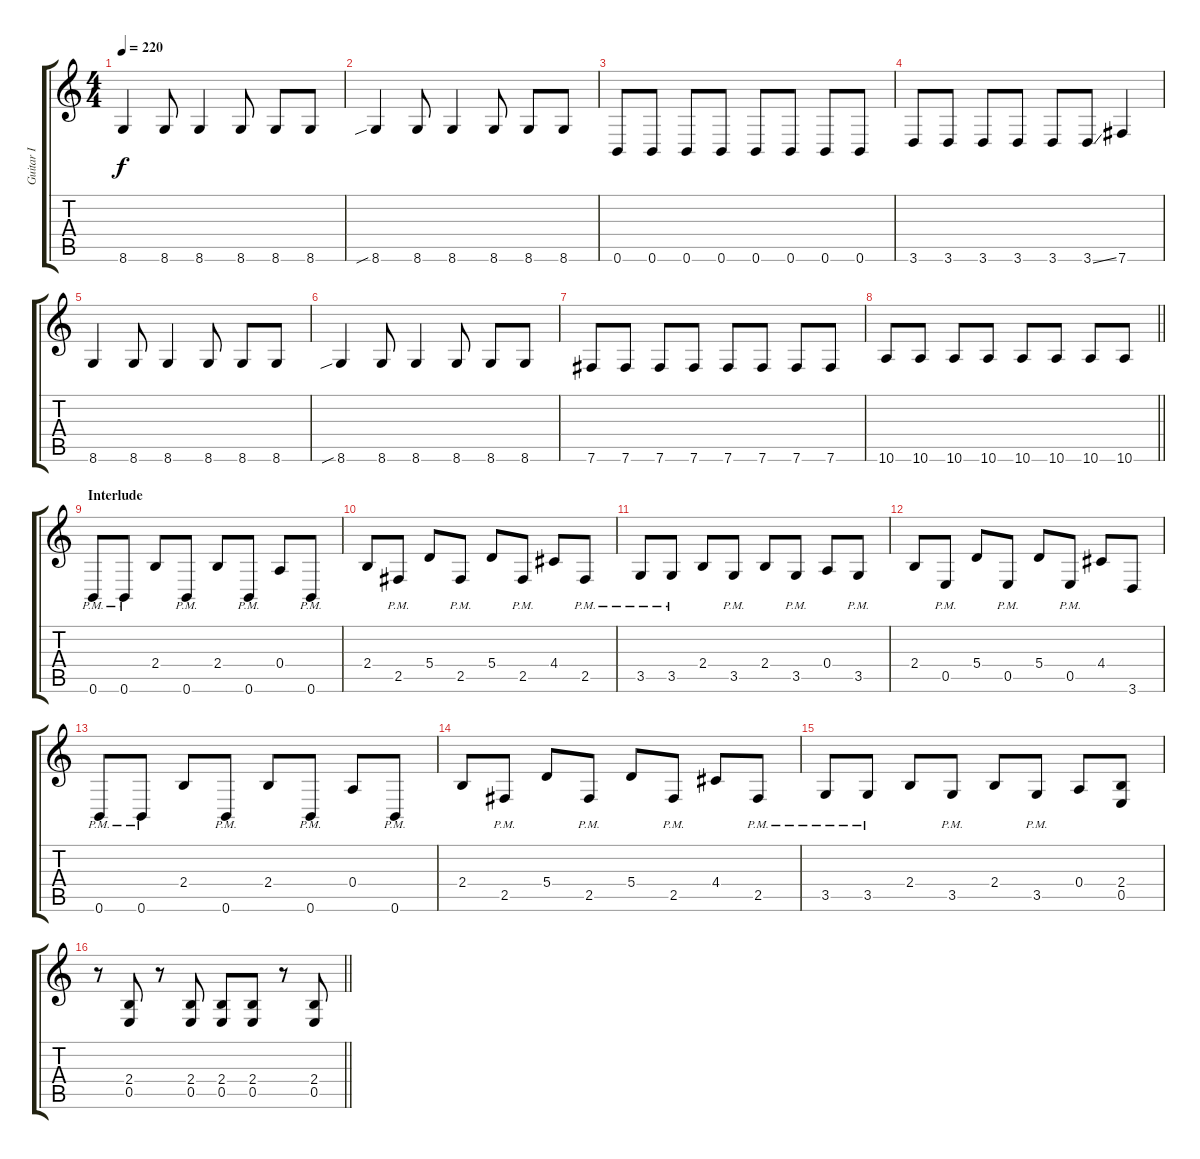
\track ("Guitar I" "Guitar I") {instrument overdrivenguitar}
\staff {score tabs}
\tuning (B3 Gb3 D3 A2 E2 B1) {hide}
\ts (4 4)
\tempo 220
\clef g2
\ks c
8.6.4{dy f} 8.6.8 8.6.4 8.6.8 8.6.8 8.6.8 |
8.6{sib}.4 8.6.8 8.6.4 8.6.8 8.6.8 8.6.8 |
0.6.8 0.6.8 0.6.8 0.6.8 0.6.8 0.6.8 0.6.8 0.6.8 |
3.6.8 3.6.8 3.6.8 3.6.8 3.6.8 3.6{ss}.8 7.6.4 |
8.6.4 8.6.8 8.6.4 8.6.8 8.6.8 8.6.8 |
8.6{sib}.4 8.6.8 8.6.4 8.6.8 8.6.8 8.6.8 |
7.6.8 7.6.8 7.6.8 7.6.8 7.6.8 7.6.8 7.6.8 7.6.8 |
\barLineRight lightlight
10.6.8 10.6.8 10.6.8 10.6.8 10.6.8 10.6.8 10.6.8 10.6.8 |
\section ("" "Interlude")
0.6{pm}.8 0.6{pm}.8 2.4.8 0.6{pm}.8 2.4.8 0.6{pm}.8 0.4.8 0.6{pm}.8 |
2.4.8 2.5{pm}.8 5.4.8 2.5{pm}.8 5.4.8 2.5{pm}.8 4.4.8 2.5{pm}.8 |
3.5{pm}.8 3.5{pm}.8 2.4.8 3.5{pm}.8 2.4.8 3.5{pm}.8 0.4.8 3.5{pm}.8 |
2.4.8 0.5{pm}.8 5.4.8 0.5{pm}.8 5.4.8 0.5{pm}.8 4.4.8 3.6.8 |
0.6{pm}.8 0.6{pm}.8 2.4.8 0.6{pm}.8 2.4.8 0.6{pm}.8 0.4.8 0.6{pm}.8 |
2.4.8 2.5{pm}.8 5.4.8 2.5{pm}.8 5.4.8 2.5{pm}.8 4.4.8 2.5{pm}.8 |
3.5{pm}.8 3.5{pm}.8 2.4.8 3.5{pm}.8 2.4.8 3.5{pm}.8 0.4.8 (2.4 0.5).8 |
\barLineRight lightlight
r.8 (2.4 0.5).8 r.8 (2.4 0.5).8 (2.4 0.5).8 (2.4 0.5).8 r.8 (2.4 0.5).8
